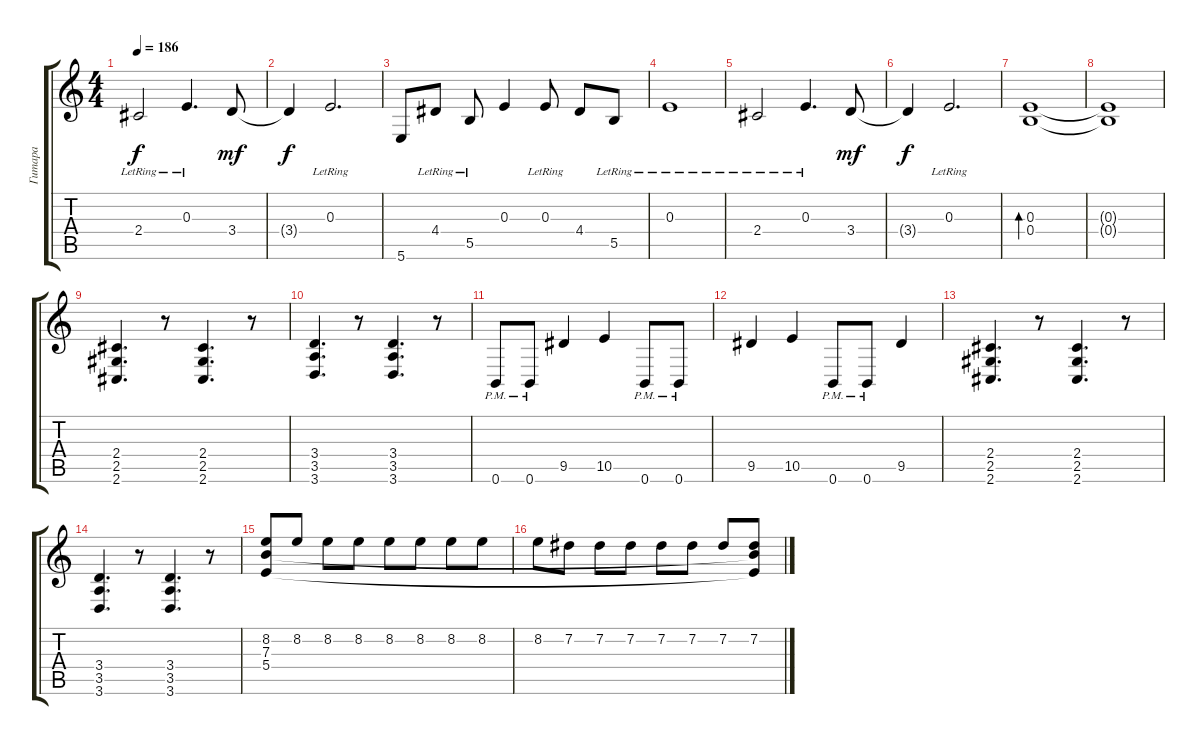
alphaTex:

\track ("Гитара" "Гитара") {instrument distortionguitar}
\staff {score tabs}
\tuning (Db4 Ab3 E3 B2 Gb2 B1) {hide}
\ts (4 4)
\tempo 186
\clef g2
\ks c
2.4{lr}.2{dy f volume 9 instrument acousticguitarsteel} 0.3{lr}.4{d} 3.4.8{dy mf} |
3.4{t}.4{dy f} 0.3{lr}.2{d} |
5.6.8 4.4{lr}.8 5.5{lr}.8 0.3.4 0.3{lr}.8 4.4.8 5.5{lr}.8 |
0.3{lr}.1 |
2.4{lr}.2 0.3{lr}.4{d} 3.4.8{dy mf} |
3.4{t}.4{dy f} 0.3{lr}.2{d} |
(0.3 0.4).1{bd 480} |
(0.3{t} 0.4{t}).1 |
(2.4 2.5 2.6).4{d volume 11 instrument distortionguitar} r.8 (2.4 2.5 2.6).4{d} r.8 |
(3.4 3.5 3.6).4{d} r.8 (3.4 3.5 3.6).4{d} r.8 |
0.6{pm}.8 0.6{pm}.8 9.5.4 10.5.4 0.6{pm}.8 0.6{pm}.8 |
9.5.4 10.5.4 0.6{pm}.8 0.6{pm}.8 9.5.4 |
(2.4 2.5 2.6).4{d} r.8 (2.4 2.5 2.6).4{d} r.8 |
(3.4 3.5 3.6).4{d} r.8 (3.4 3.5 3.6).4{d} r.8 |
(8.2 7.3 5.4).8 8.2.8 8.2.8 8.2.8 8.2.8 8.2.8 8.2.8 8.2.8 |
8.2.8 7.2.8 7.2.8 7.2.8 7.2.8 7.2.8 7.2.8 (7.2 7.3{t} 5.4{t}).8
